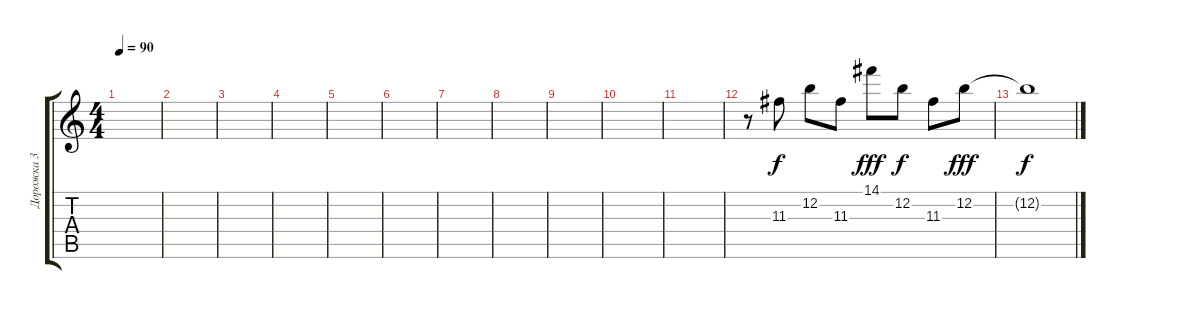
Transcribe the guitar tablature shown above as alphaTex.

\track ("Дорожка 3" "Дорожка 3") {instrument acousticguitarsteel}
\staff {score tabs}
\tuning (E4 B3 G3 D3 A2 E2) {hide}
\ts (4 4)
\tempo 90
\clef g2
\ks c
|
|
|
|
|
|
|
|
|
|
|
r.8{instrument stringensemble2} 11.3.8 12.2.8 11.3.8 14.1.8{dy fff} 12.2.8{dy f} 11.3.8 12.2.8{dy fff} |
12.2{t}.1{dy f volume 5}
